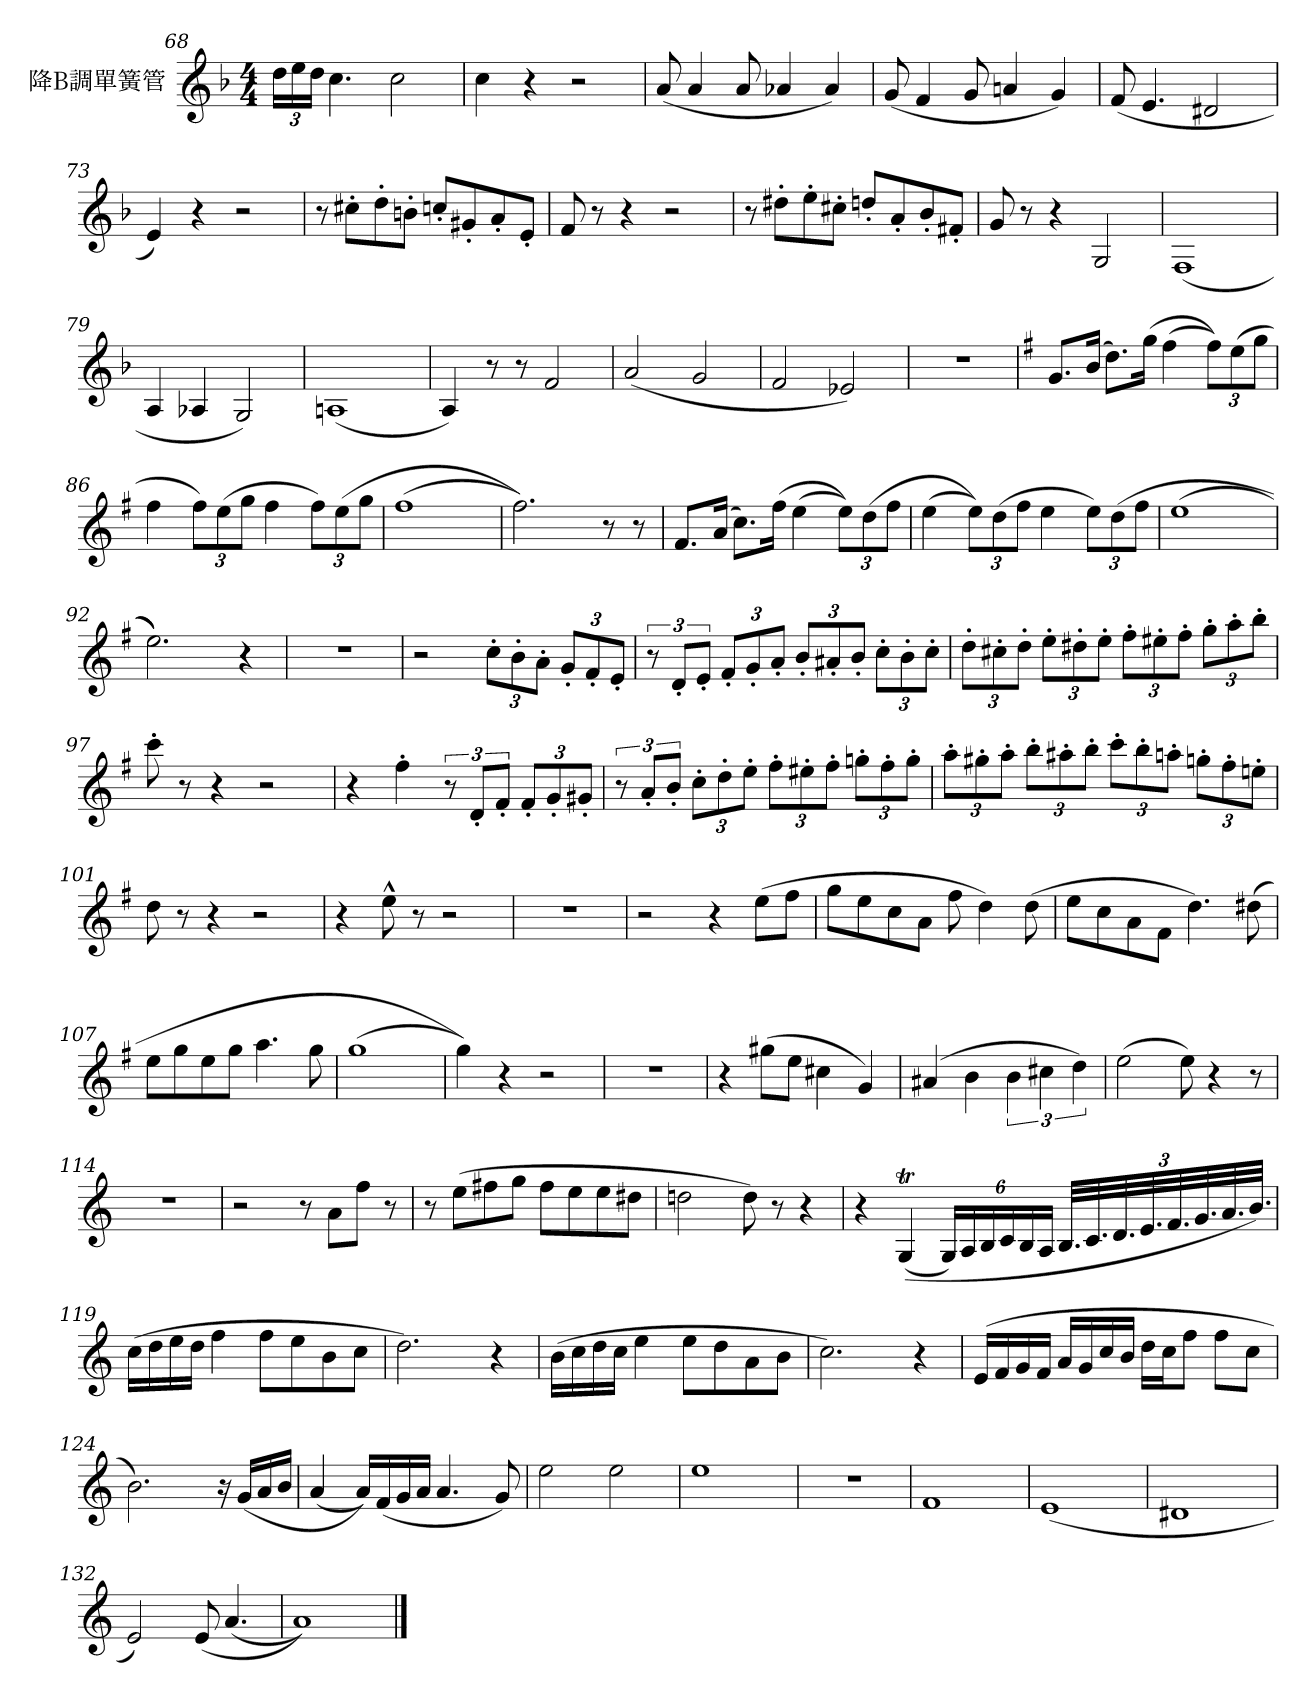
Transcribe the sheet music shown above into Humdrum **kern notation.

**kern
*part1
*staff1
*I"降B調單簧管
!!LO:LB:g=z
*clefG2
*ITrd1c2
*k[b-e-a-]
*M4/4
*Xbrackettup
=68
24cc\LL
24dd\
24cc\JJ
4.b-\
2b-\
=69
4b-\
4r
2r
=70
(8g/
4g/
8g/
4g-X/
4g-/)
=71
(8f/
4e-/
8f/
4gn/
4f/)
=72
(8e-/
4.d/
2c#X/
=73
4d/)
4r
2r
!!LO:PB:g=z
=74
8r
8bn'\L
8cc'\
8an'\J
8b-X'/L
8f#X'/
8g'/
8d'/J
=75
8e-/
8r
4r
2r
=76
8r
8cc#X'\L
8dd'\
8bn'\J
8ccn'/L
8g'/
8a-'/
8en'/J
=77
8f/
8r
4r
2F/
=78
(1E-
=79
4G/
4G-X/
2F/)
=80
(1Gn
!!LO:LB:g=z
=81
4G/)
8r
8r
*MM120
2e-/
=82
(2g/
2f/
=83
2e-/
2d-X/)
=84
1r
=85
*k[b-]
8.f/L
(16a/Jk
8.cc\L)
(16ff\Jk
(4ee\
12ee\L))
(12dd\
12ff\J
=86
4ee\
12ee\L)
(12dd\
12ff\J
4ee\
12ee\L)
(12dd\
12ff\J
=87
(1ee
=88
2.ee\))
8r
8r
!!LO:LB:g=z
=89
8.e/L
(16g/Jk
8.b-\L)
(16ee\Jk
(4dd\
12dd\L))
(12cc\
12ee\J
=90
(4dd\
12dd\L))
(12cc\
12ee\J
4dd\
12dd\L)
(12cc\
12ee\J
=91
(1dd
=92
2.dd\))
4r
=93
1r
=94
2r
12b-'\L
12a'\
12g'\J
12f'/L
12e'/
12d'/J
!!LO:LB:g=z
=95
*brackettup
12r
12c'/L
12d'/J
*Xbrackettup
12e'/L
12f'/
12g'/J
12a'/L
12g#X'/
12a'/J
12b-'\L
12a'\
12b-'\J
=96
12cc'\L
12bn'\
12cc'\J
12dd'\L
12cc#X'\
12dd'\J
12ee'\L
12dd#X'\
12ee'\J
12ff'\L
12gg'\
12aa'\J
=97
8bb-'\
8r
4r
2r
=98
4r
4ee'\
*brackettup
12r
12c'/L
12e'/J
*Xbrackettup
12e'/L
12f'/
12f#X'/J
!!LO:LB:g=z
=99
*brackettup
12r
12g'/L
12a'/J
*Xbrackettup
12b-'\L
12cc'\
12dd'\J
12ee'\L
12dd#X'\
12ee'\J
12ffn'\L
12ee'\
12ff'\J
=100
12gg'\L
12ff#X'\
12gg'\J
12aa'\L
12gg#X'\
12aa'\J
12bb-'\L
12aa'\
12ggn'\J
12ffn'\L
12ee'\
12ddn'\J
=101
8cc\
8r
4r
2r
=102
4r
8dd^^\
8r
2r
=103
1r
!!LO:LB:g=z
=104
2r
4r
*MM80
(8dd\L
8ee\J
=105
8ff\L
8dd\
8b-\
8g\J
8ee\
4cc\)
(8cc\
=106
8dd\L
8b-\
8g\
8e\J
4.cc\)
(8cc#X\
=107
8dd\L
8ff\
8dd\
8ff\J
4.gg\
8ff\
=108
(1ff
=109
4ff\))
4r
2r
=110
1r
=111
4r
(8ff#X\L
8dd\J
4bn\
4f/)
!!LO:LB:g=z
=112
(4g#X/
4a\
*brackettup
6a\
6bn\
6cc\)
=113
*k[b-e-]
*MM100
(2dd\
8dd\)
4r
8r
=114
1r
=115
2r
8r
8g\L
8ee-\J
8r
=116
8r
(8dd\L
8een\
8ff\J
8ee\L
8dd\
8dd\
8cc#X\J
=117
2ccn\
8cc\)
8r
4r
!!LO:LB:g=z
=118
4r
((4FT/
*Xbrackettup
24F/LL)
24G/
24A/
24B-/
24A/
24G/JJ
48.A/LLL
48.B-/
48.c/
48.d/
48.e-/
48.f/
48.g/
48.a/JJJ)
=119
(16b-\LL
16cc\
16dd\
16cc\JJ
4ee-\
8ee-\L
8dd\
8a\
8b-\J
=120
2.cc\)
4r
=121
(16a\LL
16b-\
16cc\
16b-\JJ
4dd\
8dd\L
8cc\
8g\
8a\J
=122
2.b-\)
4r
!!LO:LB:g=z
=123
(16d/LL
16e-/
16f/
16e-/JJ
16g/LL
16f/
16b-/
16a/JJ
16cc\LL
16b-\J
8ee-\J
8ee-\L
8b-\J
=124
2.a\)
16r
(16f/LL
16g/
16a/JJ
=125
(4g/
16g/LL))
(16e-/
16f/
16g/JJ
4.g/
8f/)
=126
2dd\
2dd\
=127
1dd
=128
1r
=129
1e-
=130
(1d
=131
1c#X
!!LO:LB:g=z
=132
2d/)
(8d/
(4.g/
=133
1g))
==
*-
